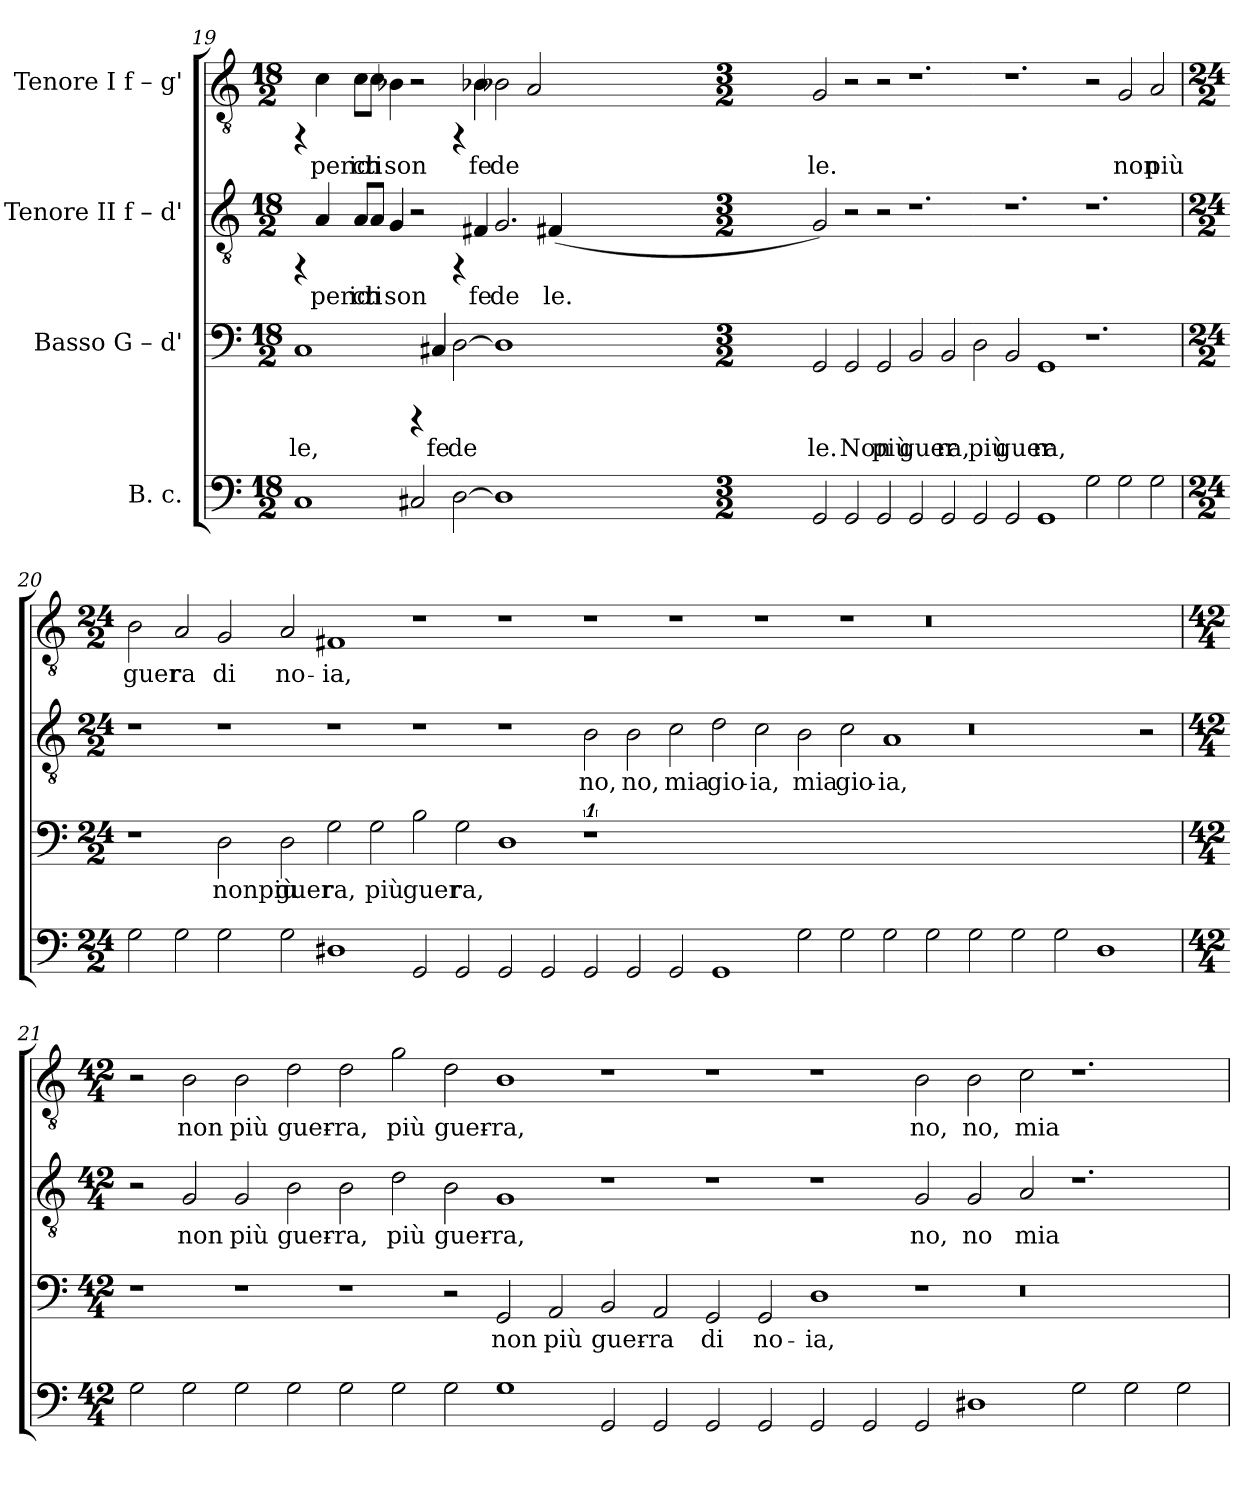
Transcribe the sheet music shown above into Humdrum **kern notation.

**kern	**kern	**text	**kern	**text	**kern	**text
*part4	*part3	*part3	*part2	*part2	*part1	*part1
*staff4	*staff3	*staff3	*staff2	*staff2	*staff1	*staff1
*I"B. c.	*I"Basso  G – d'	*	*I"Tenore II  f – d'	*	*I"Tenore I  f – g'	*
!!LO:PB:g=z
*clefF4	*clefF4	*	*clefGv2	*	*clefGv2	*
*k[]	*k[]	*	*k[]	*	*k[]	*
*C:	*C:	*	*C:	*	*C:	*
*M18/2	*M18/2	*	*M18/2	*	*M18/2	*
=19	=19	=19	=19	=19	=19	=19
!	!	!LO:LY:b:rj	!	!	!	!
1C	1C	-le,	4rFF	.	4rFF	.
!	!	!	!	!LO:LY:b:rj	!	!LO:LY:b:rj
.	.	.	4A/	perch	4c\	perch
!	!	!	!	!LO:LY:b:rj	!	!LO:LY:b:rj
.	.	.	8A/L	io	8c\L	io
!	!	!	!	!LO:LY:b:rj	!	!LO:LY:b:rj
.	.	.	8A/J	ti	8c\J	ti
!	!	!	!	!LO:LY:b:rj	!	!LO:LY:b:rj
.	.	.	4G/	son	4B-X\	son
2C#X/	4rCCC	.	2r	.	2r	.
!	!	!LO:LY:b:rj	!	!	!	!
.	4C#X/	fe-	.	.	.	.
!	!	!LO:LY:b:rj	!	!	!	!
[>2D\	[>2D\	-de-	4rFF	.	4rFF	.
!	!	!	!	!LO:LY:b:rj	!	!LO:LY:b:rj
.	.	.	4F#X/	fe	4B-X\	fe
!	!	!LO:LY:b:rj	!	!LO:LY:b:rj	!	!LO:LY:b:rj
1D]	1D]	--	2.G/	de	2B-X\	de
!	!	!	!	!	!	!LO:LY:b:rj
.	.	.	.	.	2A/	.
!	!	!	!	!LO:LY:b:rj	!	!
.	.	.	(<4F#X/	le.	.	.
*M3/2	*M3/2	*	*M3/2	*	*M3/2	*
!	!	!LO:LY:b:rj	!	!LO:LY:b:rj	!	!LO:LY:b:rj
2GG/	2GG/	-le.	2G/)	.	2G/	le.
!	!	!LO:LY:b:rj	!	!	!	!
2GG/	2GG/	Non	2r	.	2r	.
!	!	!LO:LY:b:rj	!	!	!	!
2GG/	2GG/	più	2r	.	2r	.
!	!	!LO:LY:b:rj	!	!	!	!
2GG/	2BB/	guer-	1.r	.	1.r	.
!	!	!LO:LY:b:rj	!	!	!	!
2GG/	2BB/	-ra,	.	.	.	.
!	!	!LO:LY:b:rj	!	!	!	!
2GG/	2D\	più	.	.	.	.
!	!	!LO:LY:b:rj	!	!	!	!
2GG/	2BB/	guer-	1.r	.	1.r	.
!	!	!LO:LY:b:rj	!	!	!	!
1GG	1GG	-ra,	.	.	.	.
2G\	1.r	.	1.r	.	2r	.
!	!	!	!	!	!	!LO:LY:b:rj
2G\	.	.	.	.	2G/	non
!	!	!	!	!	!	!LO:LY:b:rj
2G\	.	.	.	.	2A/	più
!!LO:PB:g=z
=20	=20	=20	=20	=20	=20	=20
*M24/2	*M24/2	*	*M24/2	*	*M24/2	*
!	!	!	!	!	!	!LO:LY:b:rj
2G\	1r	.	1r	.	2B\	guer-
!	!	!	!	!	!	!LO:LY:b:rj
2G\	.	.	.	.	2A/	-ra
!	!	!LO:LY:b:rj	!	!	!	!LO:LY:b:rj
2G\	2D\	nonpiù	1r	.	2G/	di
!	!	!LO:LY:b:rj	!	!	!	!LO:LY:b:rj
2G\	2D\	guer-	.	.	2A/	no-
!	!	!LO:LY:b:rj	!	!	!	!LO:LY:b:rj
1D#	2G\	-ra,	1r	.	1F#X	-ia,
!	!	!LO:LY:b:rj	!	!	!	!
.	2G\	più	.	.	.	.
!	!	!LO:LY:b:rj	!	!	!	!
2GG/	2B\	guer-	1r	.	1r	.
!	!	!LO:LY:b:rj	!	!	!	!
2GG/	2G\	-ra,	.	.	.	.
!	!	!LO:LY:b:rj	!	!	!	!
2GG/	1D	.	1r	.	1r	.
2GG/	.	.	.	.	.	.
!	!	!	!	!LO:LY:b:rj	!	!
2GG/	1%7r	.	2B\	no,	1r	.
!	!	!	!	!LO:LY:b:rj	!	!
2GG/	.	.	2B\	no,	.	.
!	!	!	!	!LO:LY:b:rj	!	!
2GG/	.	.	2c\	mia	1r	.
!	!	!	!	!LO:LY:b:rj	!	!
1GG	.	.	2d\	gio-	.	.
!	!	!	!	!LO:LY:b:rj	!	!
.	.	.	2c\	-ia,	1r	.
!	!	!	!	!LO:LY:b:rj	!	!
2G\	.	.	2B\	mia	.	.
!	!	!	!	!LO:LY:b:rj	!	!
2G\	.	.	2c\	gio-	1r	.
!	!	!	!	!LO:LY:b:rj	!	!
2G\	.	.	1A	-ia,	.	.
2G\	.	.	.	.	0.r	.
2G\	.	.	0r	.	.	.
2G\	.	.	.	.	.	.
2G\	.	.	.	.	.	.
1D#	.	.	.	.	.	.
.	.	.	2r	.	.	.
!!LO:LB:g=z
=21	=21	=21	=21	=21	=21	=21
*M42/4	*M42/4	*	*M42/4	*	*M42/4	*
2G\	1r	.	2r	.	2r	.
!	!	!	!	!LO:LY:b:rj	!	!LO:LY:b:rj
2G\	.	.	2G/	non	2B\	non
!	!	!	!	!LO:LY:b:rj	!	!LO:LY:b:rj
2G\	1r	.	2G/	più	2B\	più
!	!	!	!	!LO:LY:b:rj	!	!LO:LY:b:rj
2G\	.	.	2B\	guer-	2d\	guer-
!	!	!	!	!LO:LY:b:rj	!	!LO:LY:b:rj
2G\	1r	.	2B\	-ra,	2d\	-ra,
!	!	!	!	!LO:LY:b:rj	!	!LO:LY:b:rj
2G\	.	.	2d\	più	2g\	più
!	!	!	!	!LO:LY:b:rj	!	!LO:LY:b:rj
2G\	2r	.	2B\	guer-	2d\	guer-
!	!	!LO:LY:b:rj	!	!LO:LY:b:rj	!	!LO:LY:b:rj
1G	2GG/	non	1G	-ra,	1B	-ra,
!	!	!LO:LY:b:rj	!	!	!	!
.	2AA/	più	.	.	.	.
!	!	!LO:LY:b:rj	!	!	!	!
2GG/	2BB/	guer-	1r	.	1r	.
!	!	!LO:LY:b:rj	!	!	!	!
2GG/	2AA/	-ra	.	.	.	.
!	!	!LO:LY:b:rj	!	!	!	!
2GG/	2GG/	di	1r	.	1r	.
!	!	!LO:LY:b:rj	!	!	!	!
2GG/	2GG/	no-	.	.	.	.
!	!	!LO:LY:b:rj	!	!	!	!
2GG/	1D	-ia,	1r	.	1r	.
2GG/	.	.	.	.	.	.
!	!	!	!	!LO:LY:b:rj	!	!LO:LY:b:rj
2GG/	1r	.	2G/	no,	2B\	no,
!	!	!	!	!LO:LY:b:rj	!	!LO:LY:b:rj
1D#	.	.	2G/	no	2B\	no,
!	!	!	!	!LO:LY:b:rj	!	!LO:LY:b:rj
.	0r	.	2A/	mia	2c\	mia
2G\	.	.	1.r	.	1.r	.
2G\	.	.	.	.	.	.
2G\	.	.	.	.	.	.
=	=	=	=	=	=	=
*-	*-	*-	*-	*-	*-	*-
